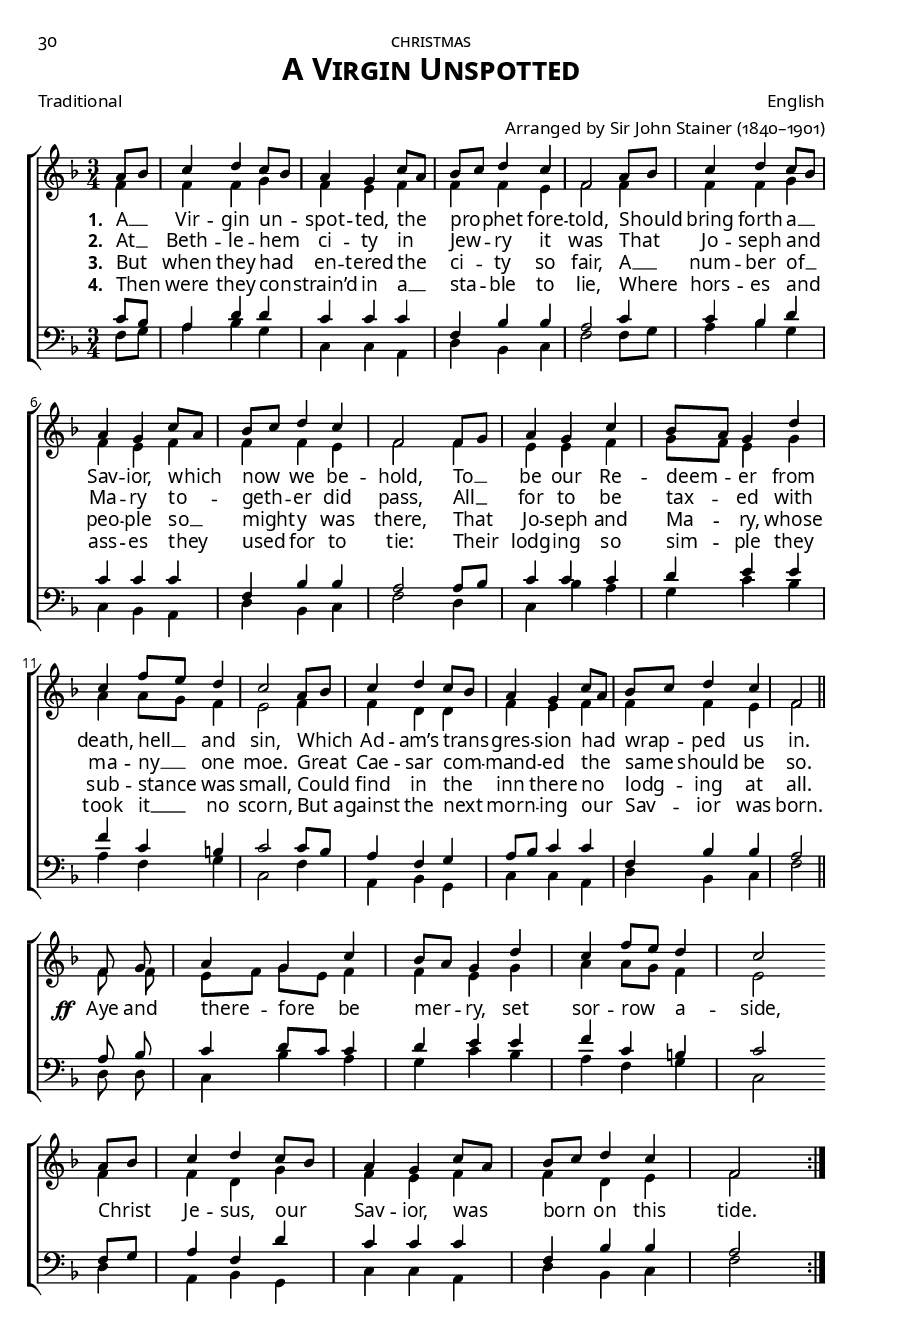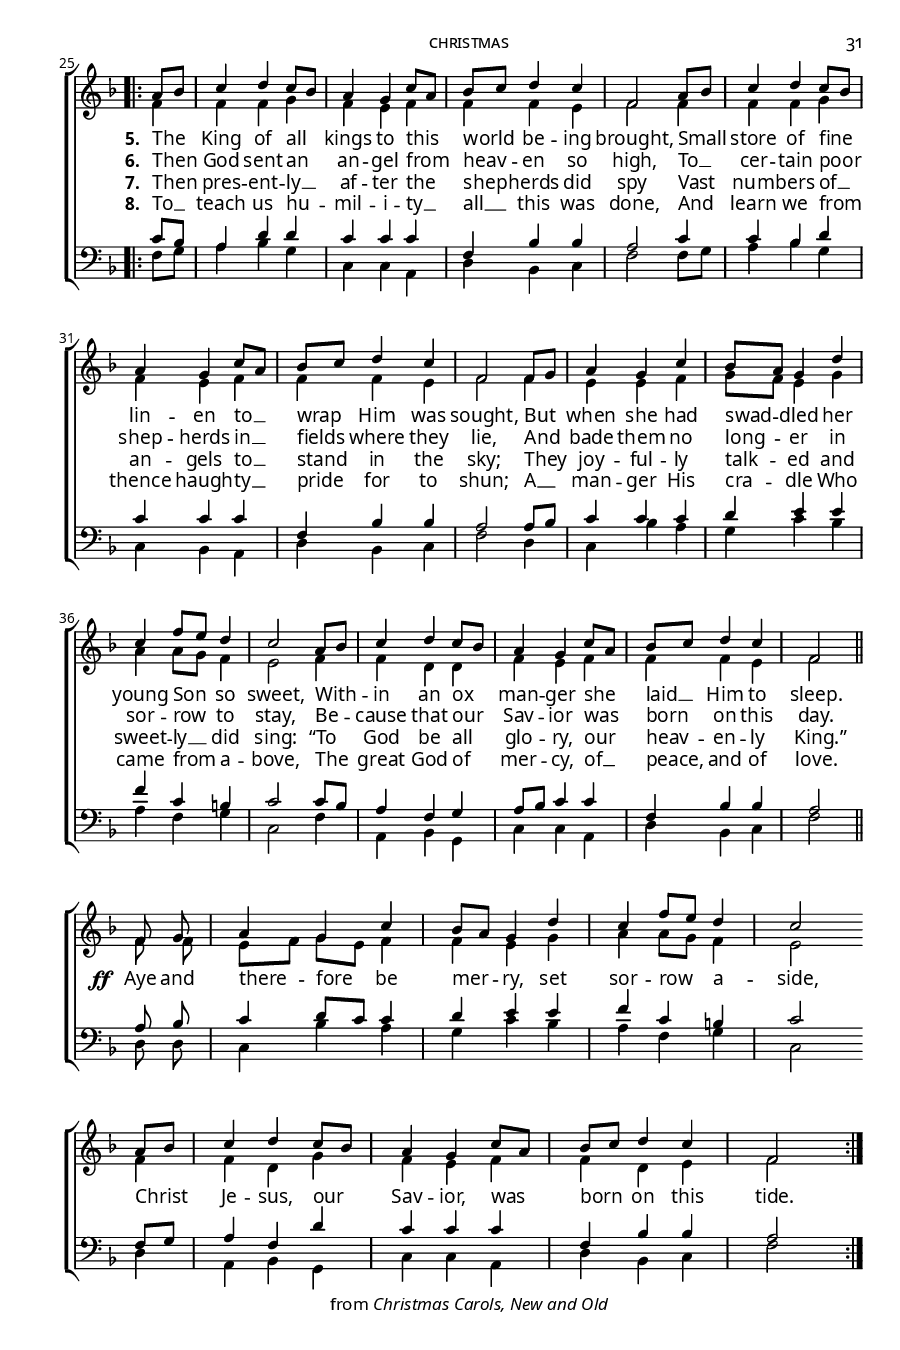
\version "2.14.2"
\include "util.ly"
\header {
  title = \markup{\override #'(font-name . "Garamond Premier Pro Semibold"){ \abs-fontsize #15 \smallCapsOldStyle"A Virgin Unspotted"}}
  poet = \markup\oldStyleNum"Traditional"
  composer = \markup\oldStyleNum"English"
  arranger = \markup\oldStyleNum"Arranged by Sir John Stainer (1840–1901)"
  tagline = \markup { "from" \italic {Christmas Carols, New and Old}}
}
\paper {
  paper-height = 9\in
  paper-width = 6\in
  indent = 0\in
  %system-system-spacing = #'((basic-distance . 10) (padding . 0))
  system-system-spacing =
    #'((basic-distance . 0)
       (minimum-distance . 0)
       (padding . -5)
       (stretchability . 100))
  ragged-last-bottom = ##f
  ragged-bottom = ##f
  two-sided = ##t
  inner-margin = 0.5\in
  outer-margin = 0.25\in
  top-margin = 0.25\in
  bottom-margin = 0.25\in
  first-page-number = #030
  print-first-page-number = ##t
  headerLine = \markup{\override #'(font-name . "Garamond Premier Pro") \smallCapsOldStyle"christmas"}
  oddHeaderMarkup = \markup\fill-line{
     \override #'(font-name . "Garamond Premier Pro")\abs-fontsize #8.5
     \combine 
        \fill-line{"" \on-the-fly #print-page-number-check-first
        \oldStylePageNum""
        }
        \fill-line{\headerLine}
  }
  evenHeaderMarkup = \markup {
     \override #'(font-name . "Garamond Premier Pro")\abs-fontsize #8.5
     \combine
        \on-the-fly #print-page-number-check-first
        \oldStylePageNum""
        \fill-line{\headerLine}
  }
}
#(set-global-staff-size 15) \paper{ #(define fonts (make-pango-font-tree "GoudyOlSt BT" "Garamond Premier Pro" "Garamond Premier Pro" (/ 15 20))) }
global = {
  \autoBeamOff
  \key f \major
  \time 3/4
  \override DynamicLineSpanner #'staff-padding = #0.0
  \override DynamicLineSpanner #'Y-extent = #'(-1 . 1)
}

sopMusic = \relative c'' {
  \repeat volta 4 {
    \partial 4 a8[ bes] |
    c4 d c8[ bes] |
    a4 g c8[ a] |
    bes[ c] d4 c |
    f,2 a8[ bes] |
    c4 d c8[ bes] | \break
    
    a4 g c8[ a] |
    bes[ c] d4 c |
    f,2 f8[ g] |
    a4 g c |
    bes8[ a] g4 d' | \break
    
    c f8[ e] d4 |
    c2 a8[ bes] |
    c4 d c8[ bes] |
    a4 g c8[ a] |
    bes[ c] d4 c |
    f,2 \bar "||" \break
    
    %chorus
    f8\noBeam g8 |
    a4 g c |
    bes8[ a] g4 d' |
    c f8[ e] d4 |
    
    c2 \bar""\break a8[ bes] | 
    c4 d c8[ bes] |
    a4 g c8[ a] |
    bes[ c] d4 c |
    \partial 2 f,2 \break
  }
}
sopWords = \lyricmode {
  
}

altoMusic = \relative c' {
  f4 |
  f f g |
  f e f |
  f f e |
  f2 f4 |
  f f g |
  
  f e f |
  f f e |
  f2 f4 |
  e e f |
  g8[ f] e4 g |
  
  a a8[ g] f4 |
  e2 f4 |
  f d d |
  f e f |
  f f e |
  f2 \bar "||"
  
  %chorus
  f8\noBeam f8 |
  e[ f] g[ e] f4 |
  f e g |
  a a8[ g] f4 |
  
  e2 f4 |
  f d g |
  f e f |
  f d e |
  f2
}
altoWords = {
    \dropLyricsIX
  \lyricmode {
    \set stanza = #"1. "
    %\set ignoreMelismata = ##t
    %\unset ignoreMelismata
    A __ Vir -- gin un -- spot -- ted, the pro -- phet fore -- told,
    Should bring forth a __ Sav -- ior, which now we be -- hold,
    To __ be our Re -- deem -- er from death, hell __ and sin,
    Which Ad -- am’s trans -- gres -- sion had wrap -- ped us in.
  }
  \set stanza = \markup\dynamic"ff "
  \lyricmode {
    \set associatedVoice = "sopranos"
    Aye 
    \set associatedVoice = "altos"
    and there -- fore
    \unset associatedVoice
    be mer -- ry, set sor -- row a -- side,
    Christ Je -- sus, our Sav -- ior, was born on this tide.

    \set stanza = #"5. "
    The King of all kings  to this world be -- ing brought,
    Small store of fine lin -- en to __ wrap Him was sought,
    But when she had swad -- dled her young Son so sweet,
    With -- in an ox man -- ger she laid __ Him to sleep.
  }
  \set stanza = \markup\dynamic"ff "
  \lyricmode {
    \set associatedVoice = "altos"
    \set associatedVoice = "sopranos"
    Aye 
    \set associatedVoice = "altos"
    and there -- fore
    \unset associatedVoice
    be mer -- ry, set sor -- row a -- side,
    Christ Je -- sus, our Sav -- ior, was born on this tide.
  }
}
altoWordsII = \lyricmode {
    \dropLyricsIX
  \set stanza = #"2. "
  At __ Beth -- le -- hem ci -- ty in Jew -- ry it was
  That Jo -- seph and Ma -- ry to -- geth -- er did pass,
  All __ for to be tax -- ed with ma -- ny __ one moe.
  Great Cae -- sar com -- mand -- ed the same should be so.

  \repeat unfold 23 {\skip1}
  \set stanza = #"6. "
  Then God sent an an -- gel from heav -- en so high,
  To __ cer -- tain poor shep -- herds in __ fields where they lie,
  And bade them no long -- er in sor -- row to stay,
  Be -- cause that our Sav -- ior was born on this day.
}
altoWordsIII = \lyricmode {
    \dropLyricsIX
  \set stanza = #"3. "
  But when they had en -- tered the ci -- ty so fair,
  A __ num -- ber of __ peo -- ple so __ might -- y was there,
  That Jo -- seph and Ma -- ry, whose sub -- stance was small,
  Could find in the inn there no lodg -- ing at all.

  \repeat unfold 23 {\skip1}
  \set stanza = #"7. "
  Then pres -- ent -- ly __ af -- ter the shep -- herds did spy
  Vast num -- bers of __ an -- gels to __ stand in the sky;
  They joy -- ful -- ly talk -- ed and sweet -- ly __ did sing:
  “To God be all glo -- ry, our heav -- en -- ly King.”
}
altoWordsIV = \lyricmode {
    \dropLyricsIX
  \set stanza = #"4. "
  Then were they con -- strain’d in a __ sta -- ble to lie,
  Where hors -- es and ass -- es they used for to tie:
  Their lodg -- ing so sim -- ple they took it __ no scorn,
  But_a -- gainst the next morn -- ing our Sav -- ior was born.

  \repeat unfold 23 {\skip1}
  \set stanza = #"8. "
  To __ teach us hu -- mil -- i -- ty __ all __ this was done,
  And learn we from thence haugh -- ty __ pride for to shun;
  A __ man -- ger His cra -- dle Who came from a -- bove,
  The great God of mer -- cy, of __ peace, and of love.
}
tenorMusic = \relative c' {
  c8[ bes] |
  a4 d d |
  c c c |
  f, bes bes |
  a2 c4 |
  c bes d |
  
  c c c |
  f, bes bes |
  a2 a8[ bes] |
  c4 c c |
  d e e |
  
  f c b |
  c2 c8[ bes] |
  a4 f g |
  a8[ bes] c4 c |
  f, bes bes |
  a2 \bar "||"
  
  %chorus
  a8\noBeam bes |
  c4 d8[ c] c4 |
  d e e |
  f c b |
  
  c2 f,8[ g] |
  a4 f d' |
  c c c |
  f, bes bes |
  a2
}
tenorWords = \lyricmode {

}

bassMusic = \relative c {
  f8[ g] |
  a4 bes g |
  c, c a |
  d bes c |
  f2 f8[ g] |
  a4 bes g |
  
  c, bes a |
  d bes c |
  f2 d4 |
  c bes' a |
  g c bes |
  
  a f g |
  c,2 f4 |
  a, bes g |
  c c a |
  d bes c |
  f2 \bar "||"
  
  %chorus
  d8\noBeam d |
  c4 bes' a |
  g c bes |
  a f g |
  
  c,2 d4 |
  a bes g |
  c c a |
  d bes c |
  f2
}
bassWords = \lyricmode {

}

pianoRH = \relative c' {
  
}
pianoLH = \relative c' {
  
}

\score {
  <<
   \new ChoirStaff <<
%    \new Lyrics = sopranos \with { \override VerticalAxisGroup #'nonstaff-relatedstaff-spacing = #'((basic-distance . 1)) }
    \new Staff = women <<
      \new Voice = "sopranos" { \voiceOne << \global {\sopMusic \sopMusic} >> }
      \new Voice = "altos" { \voiceTwo << \global {\altoMusic \altoMusic} >> }
    >>
    \new Lyrics \with { alignAboveContext = #"women" } \lyricsto "sopranos" \sopWords
%    \new Lyrics = "altosVIII"  \with { alignBelowContext = #"women" } \lyricsto "sopranos" \altoWordsVIII
%    \new Lyrics = "altosVII"  \with { alignBelowContext = #"women" } \lyricsto "sopranos" \altoWordsVII
%    \new Lyrics = "altosVI"  \with { alignBelowContext = #"women" } \lyricsto "sopranos" \altoWordsVI
%    \new Lyrics = "altosV"  \with { alignBelowContext = #"women" } \lyricsto "sopranos" \altoWordsV
    \new Lyrics = "altosIV"  \with { alignBelowContext = #"women" } \lyricsto "sopranos" \altoWordsIV
    \new Lyrics = "altosIII"  \with { alignBelowContext = #"women" } \lyricsto "sopranos" \altoWordsIII
    \new Lyrics = "altosII"  \with { alignBelowContext = #"women" } \lyricsto "sopranos" \altoWordsII
    \new Lyrics = "altos"  \with { alignBelowContext = #"women" \override VerticalAxisGroup #'nonstaff-relatedstaff-spacing = #'((padding . -0.4))} \lyricsto "sopranos" \altoWords
   \new Staff = men <<
      \clef bass
      \new Voice = "tenors" { \voiceOne << \global {\tenorMusic \tenorMusic} >> }
      \new Voice = "basses" { \voiceTwo << \global {\bassMusic \bassMusic} >> }
    >>
    \new Lyrics \with { alignAboveContext = #"men" \override VerticalAxisGroup #'nonstaff-relatedstaff-spacing = #'((basic-distance . 1)) } \lyricsto "tenors" \tenorWords
    \new Lyrics \with { alignBelowContext = #"men" \override VerticalAxisGroup #'nonstaff-relatedstaff-spacing = #'((basic-distance . 1)) } \lyricsto "basses" \bassWords
  >>
%    \new PianoStaff << \new Staff { \new Voice { \pianoRH } } \new Staff { \clef "bass" \pianoLH } >>
  >>
  \layout {
    \context {
      \Score
      \override SpacingSpanner #'base-shortest-duration = #(ly:make-moment 1 2)
      \override SpacingSpanner #'common-shortest-duration = #(ly:make-moment 1 2)
    }
    \context {
      % Remove all empty staves
      % \Staff \RemoveEmptyStaves \override VerticalAxisGroup #'remove-first = ##t
    }
    \context {
      \Lyrics
      \override LyricText #'X-offset = #center-on-word
    }
  }
}

